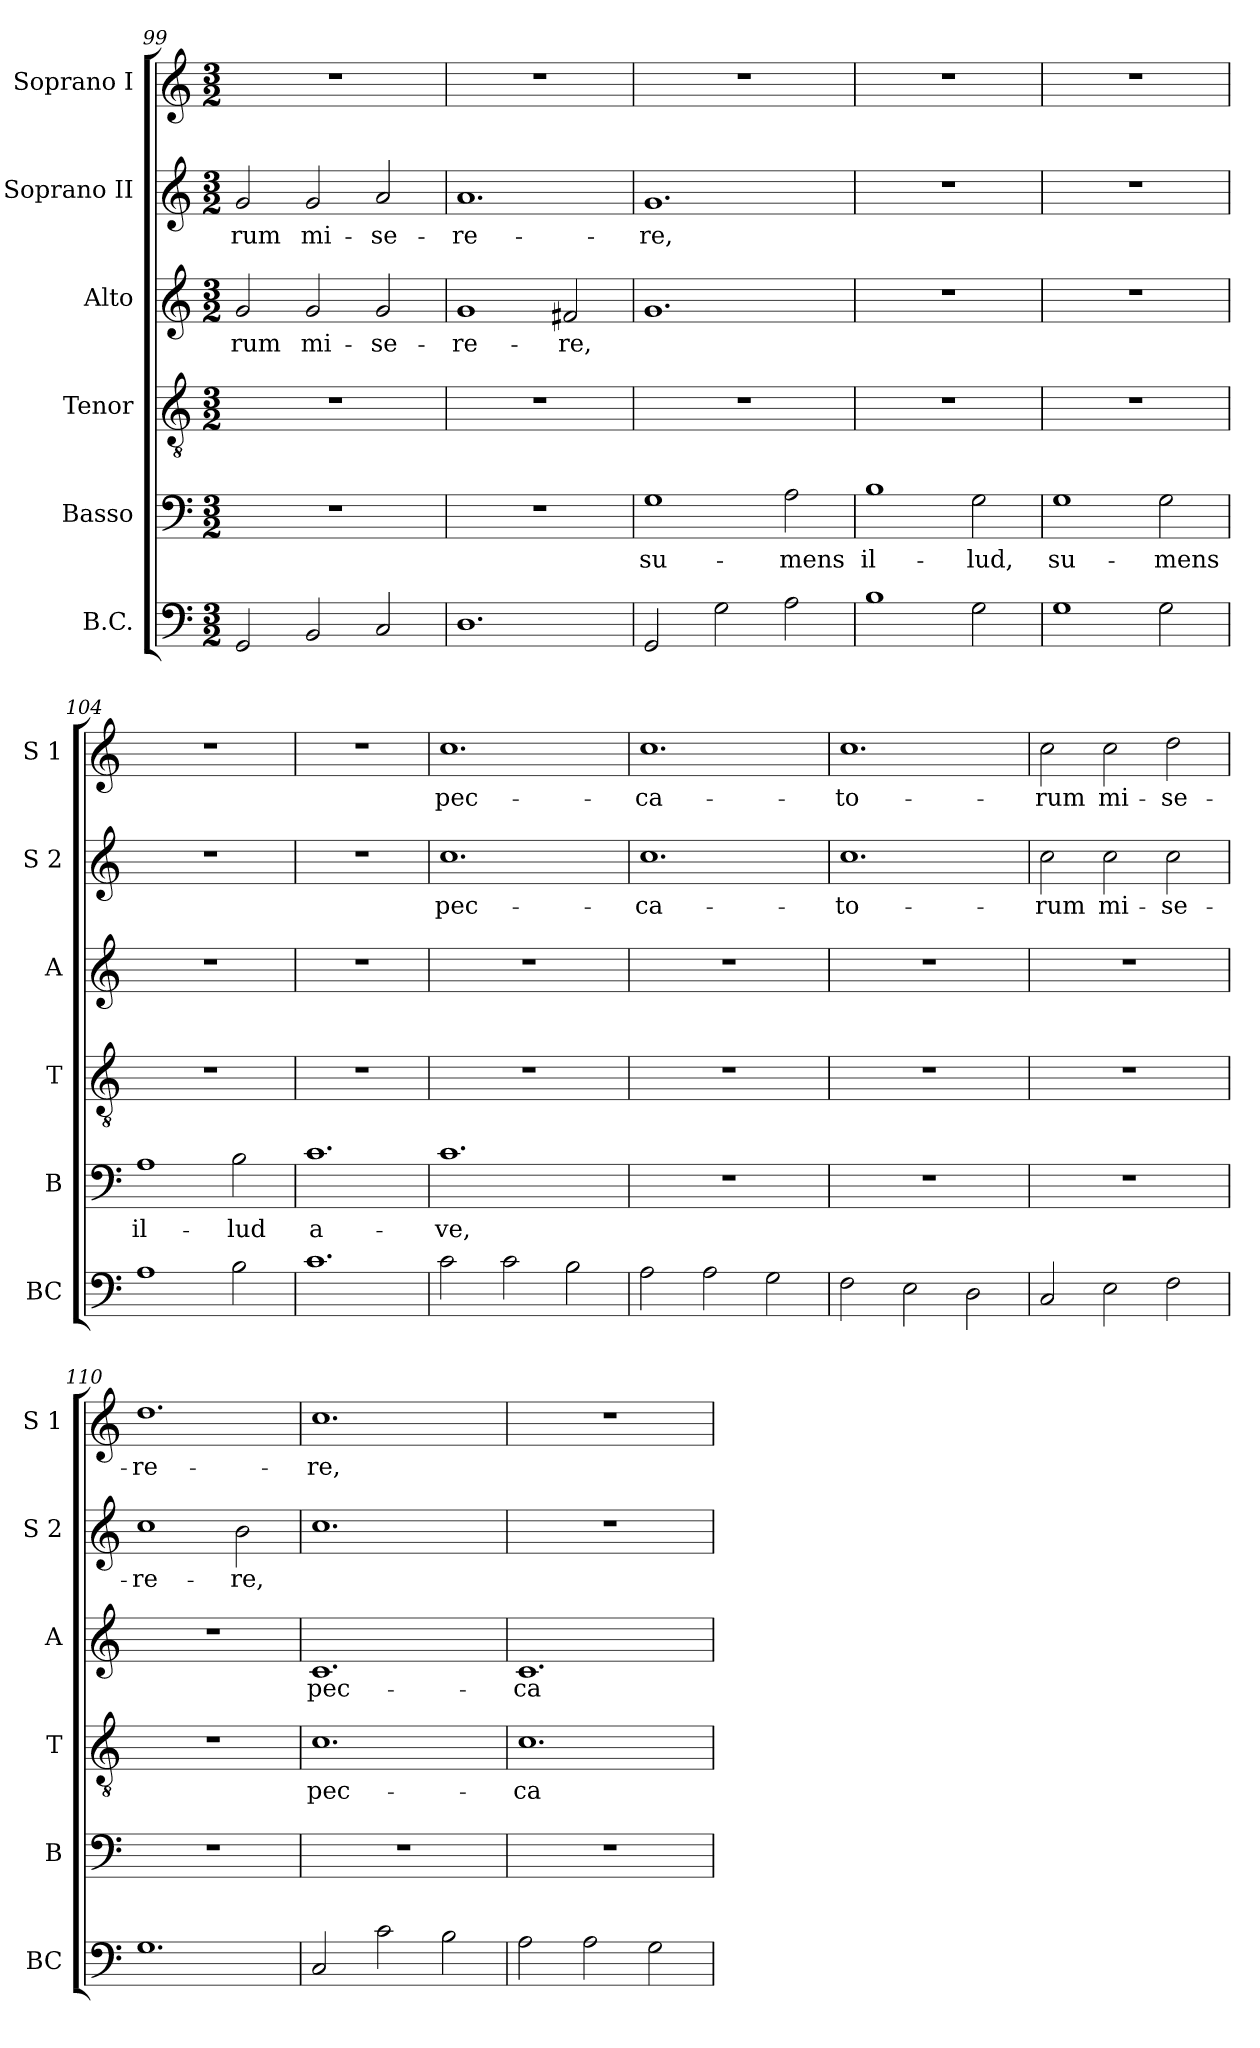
**kern	**kern	**text	**kern	**text	**kern	**text	**kern	**text	**kern	**text
*part6	*part5	*part5	*part4	*part4	*part3	*part3	*part2	*part2	*part1	*part1
*staff6	*staff5	*staff5	*staff4	*staff4	*staff3	*staff3	*staff2	*staff2	*staff1	*staff1
*I"B.C.	*I"Basso	*	*I"Tenor	*	*I"Alto	*	*I"Soprano II	*	*I"Soprano I	*
*I'BC	*I'B	*	*I'T	*	*I'A	*	*I'S 2	*	*I'S 1	*
*clefF4	*clefF4	*	*clefGv2	*	*clefG2	*	*clefG2	*	*clefG2	*
*k[]	*k[]	*	*k[]	*	*k[]	*	*k[]	*	*k[]	*
*C:	*C:	*	*C:	*	*C:	*	*C:	*	*C:	*
*M3/2	*M3/2	*	*M3/2	*	*M3/2	*	*M3/2	*	*M3/2	*
=99	=99	=99	=99	=99	=99	=99	=99	=99	=99	=99
!	!	!	!	!	!	!LO:LY:b	!	!LO:LY:b	!	!
2GG/	1.r	.	1.r	.	2g/	-rum	2g/	-rum	1.r	.
!	!	!	!	!	!	!LO:LY:b	!	!LO:LY:b	!	!
2BB/	.	.	.	.	2g/	mi-	2g/	mi-	.	.
!	!	!	!	!	!	!LO:LY:b	!	!LO:LY:b	!	!
2C/	.	.	.	.	2g/	-se-	2a/	-se-	.	.
!!LO:LB:g=z
=100	=100	=100	=100	=100	=100	=100	=100	=100	=100	=100
!	!	!	!	!	!	!LO:LY:b	!	!LO:LY:b	!	!
1.D	1.r	.	1.r	.	1g	-re-	1.a	-re-	1.r	.
!	!	!	!	!	!	!LO:LY:b	!	!	!	!
.	.	.	.	.	2f#X/	-re,	.	.	.	.
=101	=101	=101	=101	=101	=101	=101	=101	=101	=101	=101
!	!	!LO:LY:b	!	!	!	!	!	!LO:LY:b	!	!
2GG/	1G	su-	1.r	.	1.g	.	1.g	-re,	1.r	.
2G\	.	.	.	.	.	.	.	.	.	.
!	!	!LO:LY:b	!	!	!	!	!	!	!	!
2A\	2A\	-mens	.	.	.	.	.	.	.	.
=102	=102	=102	=102	=102	=102	=102	=102	=102	=102	=102
!	!	!LO:LY:b	!	!	!	!	!	!	!	!
1B	1B	il-	1.r	.	1.r	.	1.r	.	1.r	.
!	!	!LO:LY:b	!	!	!	!	!	!	!	!
2G\	2G\	-lud,	.	.	.	.	.	.	.	.
=103	=103	=103	=103	=103	=103	=103	=103	=103	=103	=103
!	!	!LO:LY:b	!	!	!	!	!	!	!	!
1G	1G	su-	1.r	.	1.r	.	1.r	.	1.r	.
!	!	!LO:LY:b	!	!	!	!	!	!	!	!
2G\	2G\	-mens	.	.	.	.	.	.	.	.
=104	=104	=104	=104	=104	=104	=104	=104	=104	=104	=104
!	!	!LO:LY:b	!	!	!	!	!	!	!	!
1A	1A	il-	1.r	.	1.r	.	1.r	.	1.r	.
!	!	!LO:LY:b	!	!	!	!	!	!	!	!
2B\	2B\	-lud	.	.	.	.	.	.	.	.
=105	=105	=105	=105	=105	=105	=105	=105	=105	=105	=105
!	!	!LO:LY:b	!	!	!	!	!	!	!	!
1.c	1.c	a-	1.r	.	1.r	.	1.r	.	1.r	.
=106	=106	=106	=106	=106	=106	=106	=106	=106	=106	=106
!	!	!LO:LY:b	!	!	!	!	!	!LO:LY:b	!	!LO:LY:b
2c\	1.c	-ve,	1.r	.	1.r	.	1.cc	pec-	1.cc	pec-
2c\	.	.	.	.	.	.	.	.	.	.
2B\	.	.	.	.	.	.	.	.	.	.
=107	=107	=107	=107	=107	=107	=107	=107	=107	=107	=107
!	!	!	!	!	!	!	!	!LO:LY:b	!	!LO:LY:b
2A\	1.r	.	1.r	.	1.r	.	1.cc	-ca-	1.cc	-ca-
2A\	.	.	.	.	.	.	.	.	.	.
2G\	.	.	.	.	.	.	.	.	.	.
!!LO:PB:g=z
=108	=108	=108	=108	=108	=108	=108	=108	=108	=108	=108
!	!	!	!	!	!	!	!	!LO:LY:b	!	!LO:LY:b
2F\	1.r	.	1.r	.	1.r	.	1.cc	-to-	1.cc	-to-
2E\	.	.	.	.	.	.	.	.	.	.
2D\	.	.	.	.	.	.	.	.	.	.
=109	=109	=109	=109	=109	=109	=109	=109	=109	=109	=109
!	!	!	!	!	!	!	!	!LO:LY:b	!	!LO:LY:b
2C/	1.r	.	1.r	.	1.r	.	2cc\	-rum	2cc\	-rum
!	!	!	!	!	!	!	!	!LO:LY:b	!	!LO:LY:b
2E\	.	.	.	.	.	.	2cc\	mi-	2cc\	mi-
!	!	!	!	!	!	!	!	!LO:LY:b	!	!LO:LY:b
2F\	.	.	.	.	.	.	2cc\	-se-	2dd\	-se-
=110	=110	=110	=110	=110	=110	=110	=110	=110	=110	=110
!	!	!	!	!	!	!	!	!LO:LY:b	!	!LO:LY:b
1.G	1.r	.	1.r	.	1.r	.	1cc	-re-	1.dd	-re-
!	!	!	!	!	!	!	!	!LO:LY:b	!	!
.	.	.	.	.	.	.	2b\	-re,	.	.
=111	=111	=111	=111	=111	=111	=111	=111	=111	=111	=111
!	!	!	!	!LO:LY:b	!	!LO:LY:b	!	!	!	!LO:LY:b
2C/	1.r	.	1.c	pec-	1.c	pec-	1.cc	.	1.cc	-re,
2c\	.	.	.	.	.	.	.	.	.	.
2B\	.	.	.	.	.	.	.	.	.	.
=112	=112	=112	=112	=112	=112	=112	=112	=112	=112	=112
!	!	!	!	!LO:LY:b	!	!LO:LY:b	!	!	!	!
2A\	1.r	.	1.c	-ca-	1.c	-ca-	1.r	.	1.r	.
2A\	.	.	.	.	.	.	.	.	.	.
2G\	.	.	.	.	.	.	.	.	.	.
=	=	=	=	=	=	=	=	=	=	=
*-	*-	*-	*-	*-	*-	*-	*-	*-	*-	*-
